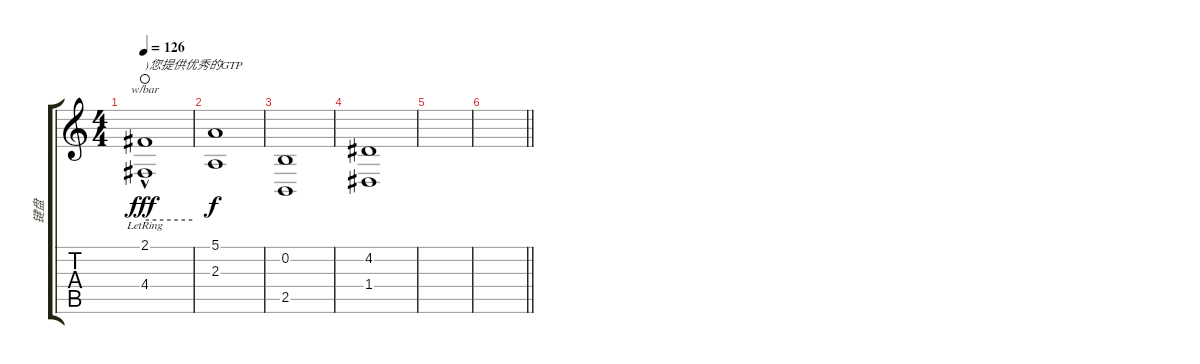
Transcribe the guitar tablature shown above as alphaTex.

\track ("键盘" "键盘") {instrument altosax}
\staff {score tabs}
\tuning (E4 B3 G3 D3 A2 E2) {hide}
\ts (4 4)
\tempo 126
\clef g2
\ks c
(2.1 4.4{hac lr}).1{tbe (hold default 0 0 60 0) txt ")您提供优秀的GTP" dy fff waho} |
(5.1 2.3).1{dy f} |
(0.2 2.5).1 |
(4.2 1.4).1 |
|
\barLineRight lightlight
